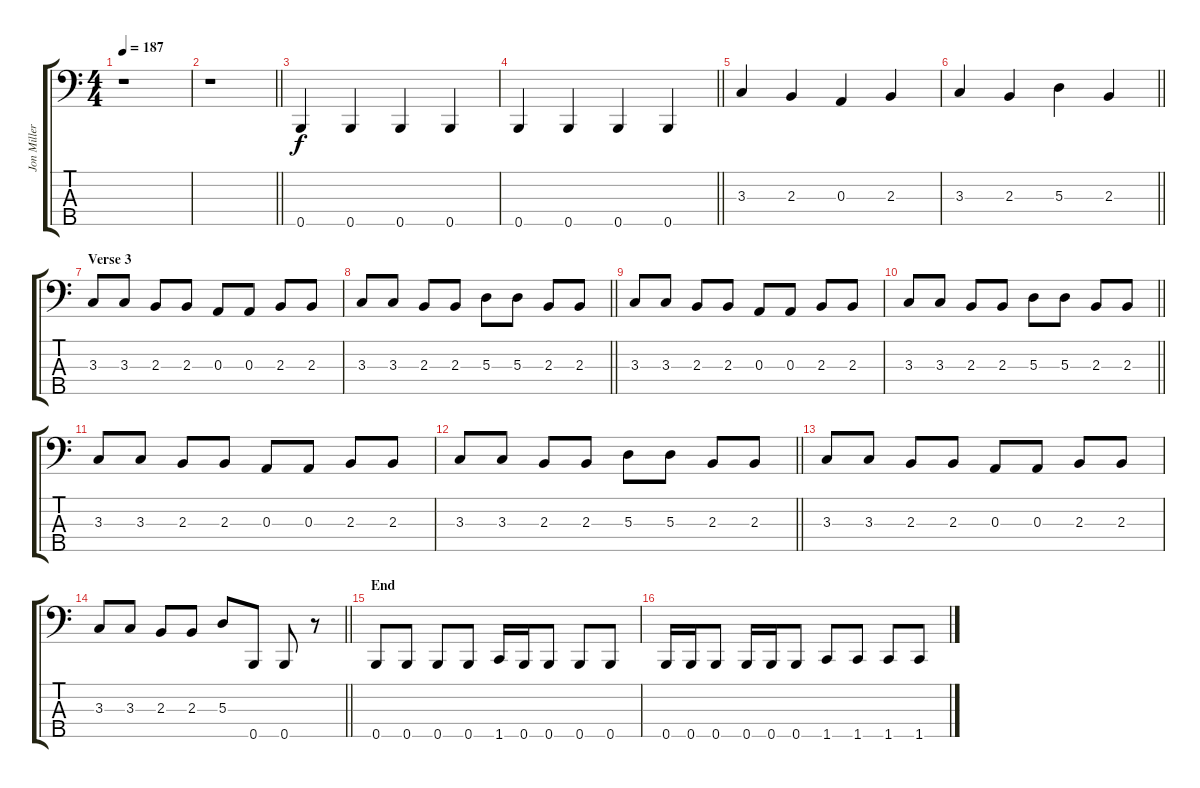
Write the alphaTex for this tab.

\track ("Jon Miller - Bass" "Jon Miller") {instrument electricbassfinger}
\staff {score tabs}
\tuning (G2 D2 A1 E1 B0) {hide}
\ts (4 4)
\tempo 187
\clef f4
\ks c
r.1{dy f} |
\barLineRight lightlight
r.1 |
0.5.4 0.5.4 0.5.4 0.5.4 |
\barLineRight lightlight
0.5.4 0.5.4 0.5.4 0.5.4 |
3.3.4 2.3.4 0.3.4 2.3.4 |
\barLineRight lightlight
3.3.4 2.3.4 5.3.4 2.3.4 |
\section ("" "Verse 3")
3.3.8 3.3.8 2.3.8 2.3.8 0.3.8 0.3.8 2.3.8 2.3.8 |
\barLineRight lightlight
3.3.8 3.3.8 2.3.8 2.3.8 5.3.8 5.3.8 2.3.8 2.3.8 |
3.3.8 3.3.8 2.3.8 2.3.8 0.3.8 0.3.8 2.3.8 2.3.8 |
\barLineRight lightlight
3.3.8 3.3.8 2.3.8 2.3.8 5.3.8 5.3.8 2.3.8 2.3.8 |
3.3.8 3.3.8 2.3.8 2.3.8 0.3.8 0.3.8 2.3.8 2.3.8 |
\barLineRight lightlight
3.3.8 3.3.8 2.3.8 2.3.8 5.3.8 5.3.8 2.3.8 2.3.8 |
3.3.8 3.3.8 2.3.8 2.3.8 0.3.8 0.3.8 2.3.8 2.3.8 |
\barLineRight lightlight
3.3.8 3.3.8 2.3.8 2.3.8 5.3.8 0.5.8 0.5.8 r.8 |
\section ("" "End")
0.5.8 0.5.8 0.5.8 0.5.8 1.5.16 0.5.16 0.5.8 0.5.8 0.5.8 |
0.5.16 0.5.16 0.5.8 0.5.16 0.5.16 0.5.8 1.5.8 1.5.8 1.5.8 1.5.8
